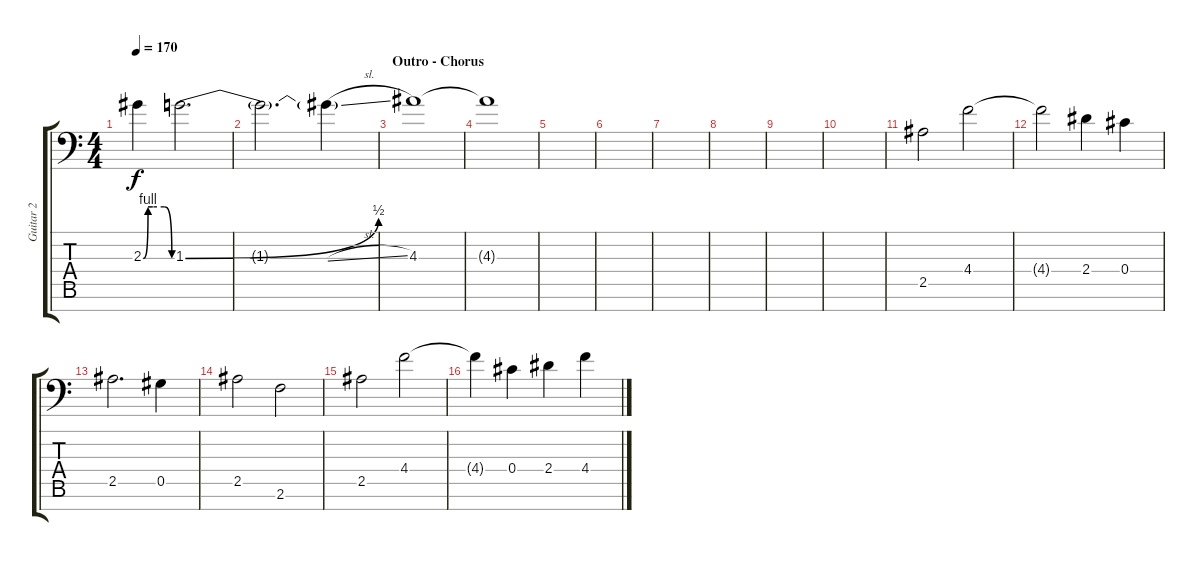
\track ("Guitar 2" "Guitar 2") {instrument overdrivenguitar}
\staff {score tabs}
\tuning (Eb4 Bb3 Gb3 Db3 Ab2 Eb2 Bb1) {hide}
\ts (4 4)
\tempo 170
\clef f4
\ks c
2.3{be (custom 0 0 10 4 20 4 44 4 60 0)}.4{dy f} 1.3{be (bend 0 0 60 2)}.2{d} |
1.3{t}.2{d} 1.3{sl t}.4 |
\section ("" "Outro - Chorus")
4.3.1{volume 2} |
4.3{t}.1 |
|
|
|
|
|
|
2.5.2{volume 13 instrument electricguitarclean} 4.4.2 |
4.4{t}.2 2.4.4 0.4.4 |
2.5.2{d} 0.5.4 |
2.5.2 2.6.2 |
2.5.2 4.4.2 |
4.4{t}.4 0.4.4 2.4.4 4.4.4
